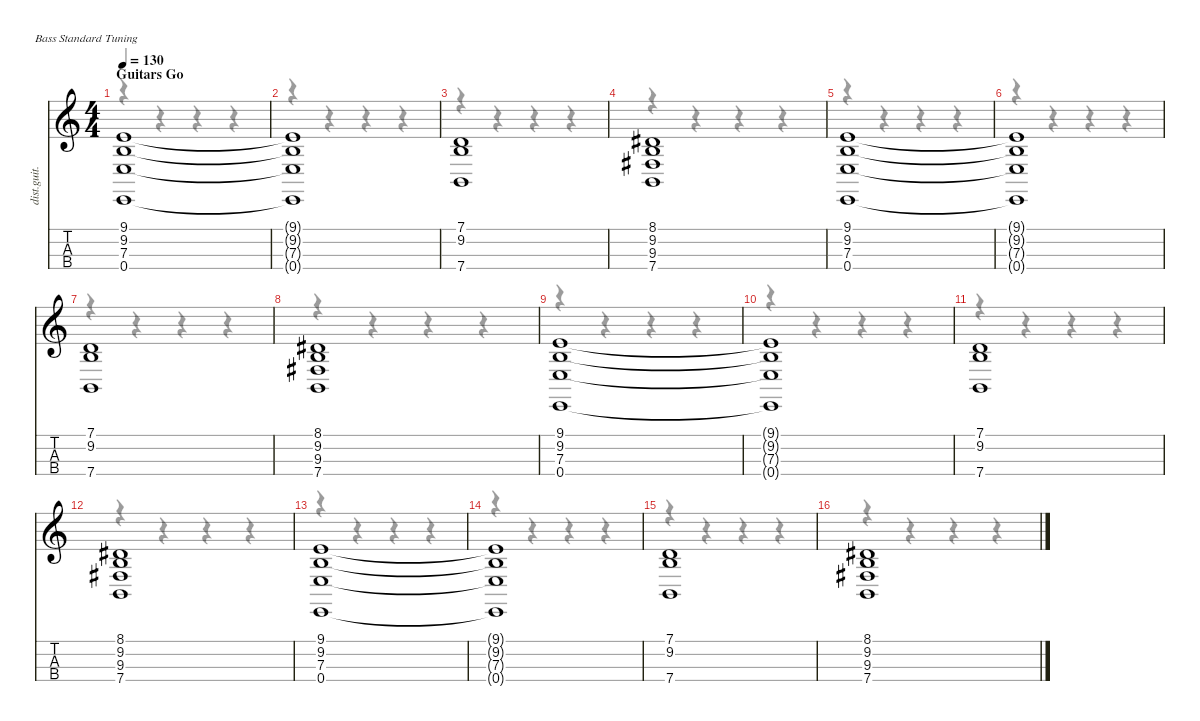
\defaultSystemsLayout 4
\hideDynamics
\bracketExtendMode nobrackets
\track ("Bass Distortion Effect I" "dist.guit.") {instrument distortionguitar}
\staff {score tabs}
\tuning (G2 D2 A1 E1)
\voice
\ts (4 4)
\section ("" "Guitars Go")
\tempo 130
\clef g2
\ks c
(9.1 9.2 7.3 0.4).1{dy f} |
(9.1{t} 9.2{t} 7.3{t} 0.4{t}).1 |
(7.1 9.2 7.4).1 |
(8.1{acc #} 9.2 9.3{acc #} 7.4).1 |
(9.1 9.2 7.3 0.4).1 |
(9.1{t} 9.2{t} 7.3{t} 0.4{t}).1 |
(7.1 9.2 7.4).1 |
(8.1{acc #} 9.2 9.3{acc #} 7.4).1 |
(9.1 9.2 7.3 0.4).1 |
(9.1{t} 9.2{t} 7.3{t} 0.4{t}).1 |
(7.1 9.2 7.4).1 |
(8.1{acc #} 9.2 9.3{acc #} 7.4).1 |
(9.1 9.2 7.3 0.4).1 |
(9.1{t} 9.2{t} 7.3{t} 0.4{t}).1 |
(7.1 9.2 7.4).1 |
(8.1{acc #} 9.2 9.3{acc #} 7.4).1
\voice
\clef g2
\ottava regular
\simile none
\ks c
r.4{dy mf} r.4 r.4 r.4 |
r.4 r.4 r.4 r.4 |
r.4 r.4 r.4 r.4 |
r.4 r.4 r.4 r.4 |
r.4 r.4 r.4 r.4 |
r.4 r.4 r.4 r.4 |
r.4 r.4 r.4 r.4 |
r.4 r.4 r.4 r.4 |
r.4 r.4 r.4 r.4 |
r.4 r.4 r.4 r.4 |
r.4 r.4 r.4 r.4 |
r.4 r.4 r.4 r.4 |
r.4 r.4 r.4 r.4 |
r.4 r.4 r.4 r.4 |
r.4 r.4 r.4 r.4 |
r.4 r.4 r.4 r.4
